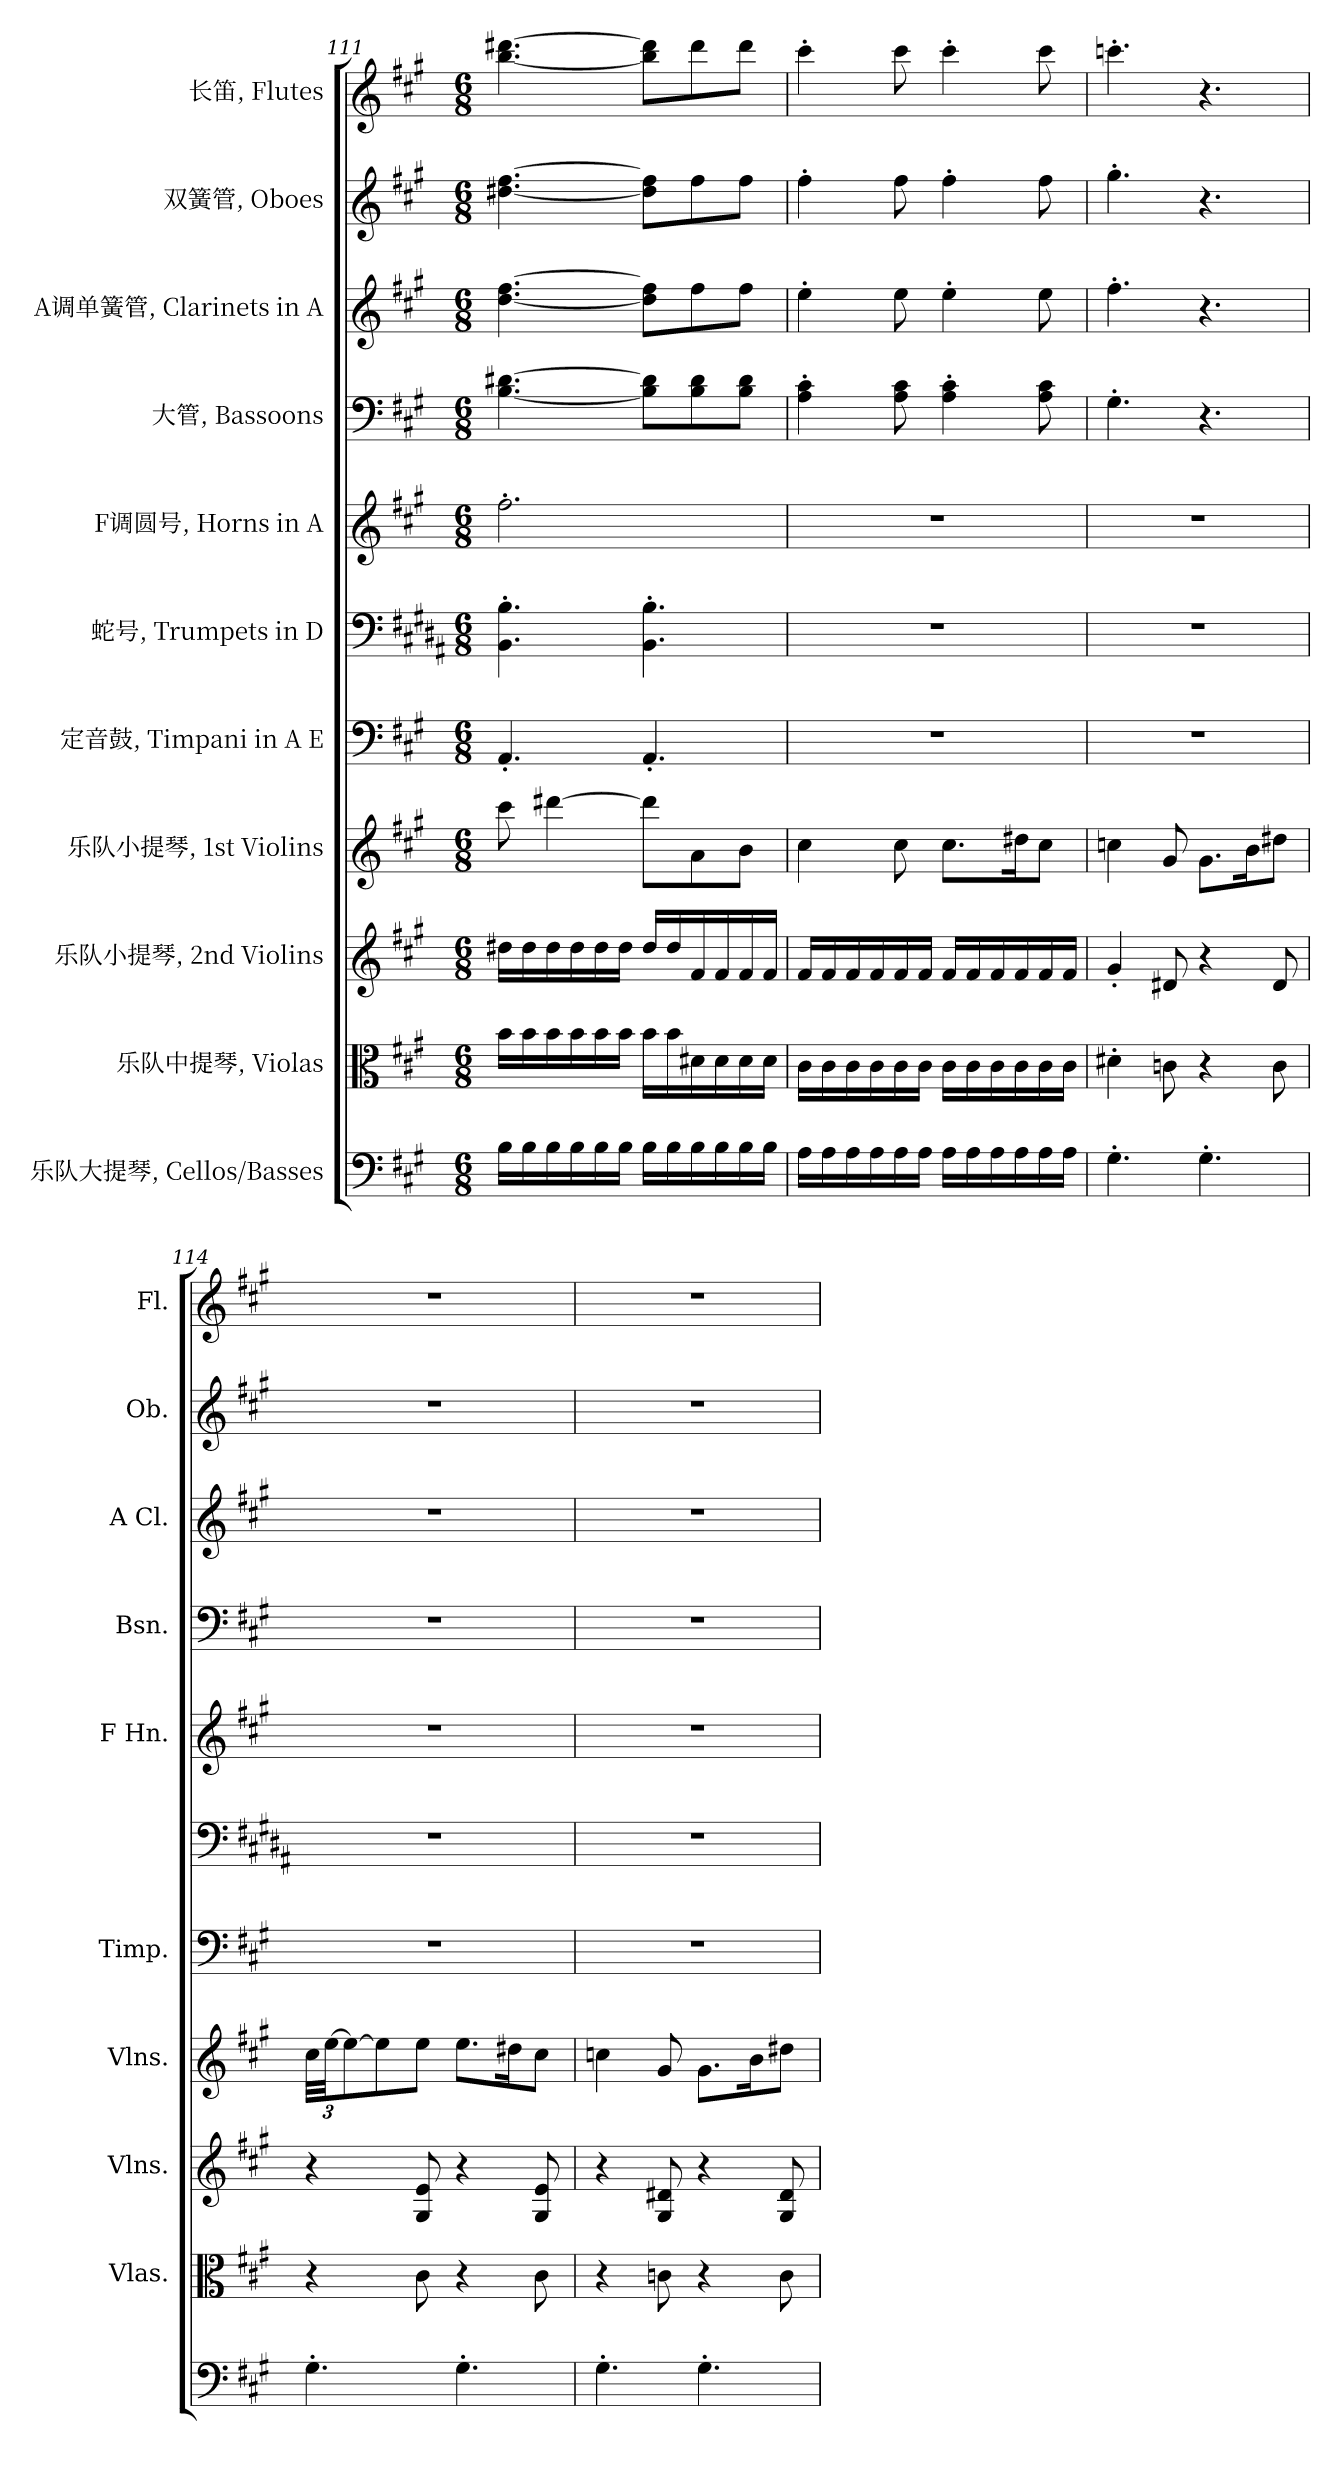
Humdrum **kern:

**kern	**kern	**kern	**kern	**kern	**kern	**kern	**kern	**kern	**kern	**kern
*part11	*part10	*part9	*part8	*part7	*part6	*part5	*part4	*part3	*part2	*part1
*staff11	*staff10	*staff9	*staff8	*staff7	*staff6	*staff5	*staff4	*staff3	*staff2	*staff1
*I"乐队大提琴, Cellos/Basses	*I"乐队中提琴, Violas	*I"乐队小提琴, 2nd Violins	*I"乐队小提琴, 1st Violins	*I"定音鼓, Timpani in A E	*I"蛇号, Trumpets in D	*I"F调圆号, Horns in A	*I"大管, Bassoons	*I"A调单簧管, Clarinets in A	*I"双簧管, Oboes	*I"长笛, Flutes
*	*I'Vlas.	*I'Vlns.	*I'Vlns.	*I'Timp.	*	*I'F Hn.	*I'Bsn.	*I'A Cl.	*I'Ob.	*I'Fl.
*clefF4	*clefC3	*clefG2	*clefG2	*clefF4	*clefF4	*clefG2	*clefF4	*clefG2	*clefG2	*clefG2
*	*	*	*	*	*ITrd1c2	*ITrd4c7	*	*ITrd2c3	*	*
*k[f#c#g#]	*k[f#c#g#]	*k[f#c#g#]	*k[f#c#g#]	*k[f#c#g#]	*k[f#c#g#]	*k[f#c#]	*k[f#c#g#]	*k[f#c#g#d#a#e#]	*k[f#c#g#]	*k[f#c#g#]
*M6/8	*M6/8	*M6/8	*M6/8	*M6/8	*M6/8	*M6/8	*M6/8	*M6/8	*M6/8	*M6/8
=111	=111	=111	=111	=111	=111	=111	=111	=111	=111	=111
16B\LL	16b\LL	16dd#X\LL	8ccc#\	4.AA'/	4.AA\' 4.A\'	2.b'\	[4.B\ [4.d#X\	[4.b\ [4.dd#\	[4.dd#X\ [4.ff#\	[4.bb\ [4.ddd#X\
16B\	16b\	16dd#\	.	.	.	.	.	.	.	.
16B\	16b\	16dd#\	[4ddd#X\	.	.	.	.	.	.	.
16B\	16b\	16dd#\	.	.	.	.	.	.	.	.
16B\	16b\	16dd#\	.	.	.	.	.	.	.	.
16B\JJ	16b\JJ	16dd#\JJ	.	.	.	.	.	.	.	.
16B\LL	16b\LL	16dd#/LL	8ddd#\L]	4.AA'/	4.AA\' 4.A\'	.	8B\] 8d#\]L	8b\] 8dd#\]L	8dd#\] 8ff#\]L	8bb\] 8ddd#\]L
16B\	16b\	16dd#/	.	.	.	.	.	.	.	.
16B\	16d#X\	16f#/	8a\	.	.	.	8B\ 8d#\	8dd#\	8ff#\	8ddd#\
16B\	16d#\	16f#/	.	.	.	.	.	.	.	.
16B\	16d#\	16f#/	8b\J	.	.	.	8B\ 8d#\J	8dd#\J	8ff#\J	8ddd#\J
16B\JJ	16d#\JJ	16f#/JJ	.	.	.	.	.	.	.	.
!!LO:PB:g=z
=112	=112	=112	=112	=112	=112	=112	=112	=112	=112	=112
16A\LL	16c#\LL	16f#/LL	4cc#\	2.r	2.r	2.r	4A\' 4c#\'	4cc#'\	4ff#'\	4ccc#'\
16A\	16c#\	16f#/	.	.	.	.	.	.	.	.
16A\	16c#\	16f#/	.	.	.	.	.	.	.	.
16A\	16c#\	16f#/	.	.	.	.	.	.	.	.
16A\	16c#\	16f#/	8cc#\	.	.	.	8A\ 8c#\	8cc#\	8ff#\	8ccc#\
16A\JJ	16c#\JJ	16f#/JJ	.	.	.	.	.	.	.	.
16A\LL	16c#\LL	16f#/LL	8.cc#\L	.	.	.	4A\' 4c#\'	4cc#'\	4ff#'\	4ccc#'\
16A\	16c#\	16f#/	.	.	.	.	.	.	.	.
16A\	16c#\	16f#/	.	.	.	.	.	.	.	.
16A\	16c#\	16f#/	16dd#X\K	.	.	.	.	.	.	.
16A\	16c#\	16f#/	8cc#\J	.	.	.	8A\ 8c#\	8cc#\	8ff#\	8ccc#\
16A\JJ	16c#\JJ	16f#/JJ	.	.	.	.	.	.	.	.
=113	=113	=113	=113	=113	=113	=113	=113	=113	=113	=113
4.G#'\	4d#X'\	4g#'/	4ccn\	2.r	2.r	2.r	4.G#'\	4.dd#'\	4.gg#'\	4.cccn'\
.	8cn\	8d#X/	8g#/	.	.	.	.	.	.	.
4.G#'\	4r	4r	8.g#\L	.	.	.	4.r	4.r	4.r	4.r
.	.	.	16b\K	.	.	.	.	.	.	.
.	8c\	8d#/	8dd#X\J	.	.	.	.	.	.	.
=114	=114	=114	=114	=114	=114	=114	=114	=114	=114	=114
*	*	*	*Xbrackettup	*	*	*	*	*	*	*
4.G#'\	4r	4r	48cc#\LLL	2.r	2.r	2.r	2.r	2.r	2.r	2.r
.	.	.	[48ee\JJ	.	.	.	.	.	.	.
.	.	.	12ee\_	.	.	.	.	.	.	.
.	.	.	8ee\]	.	.	.	.	.	.	.
.	8c#\	8G#/ 8e/	8ee\J	.	.	.	.	.	.	.
4.G#'\	4r	4r	8.ee\L	.	.	.	.	.	.	.
.	.	.	16dd#X\K	.	.	.	.	.	.	.
.	8c#\	8G#/ 8e/	8cc#\J	.	.	.	.	.	.	.
=115	=115	=115	=115	=115	=115	=115	=115	=115	=115	=115
4.G#'\	4r	4r	4ccn\	2.r	2.r	2.r	2.r	2.r	2.r	2.r
.	8cn\	8G#/ 8d#X/	8g#/	.	.	.	.	.	.	.
4.G#'\	4r	4r	8.g#\L	.	.	.	.	.	.	.
.	.	.	16b\K	.	.	.	.	.	.	.
.	8c\	8G#/ 8d#/	8dd#X\J	.	.	.	.	.	.	.
=	=	=	=	=	=	=	=	=	=	=
*-	*-	*-	*-	*-	*-	*-	*-	*-	*-	*-
